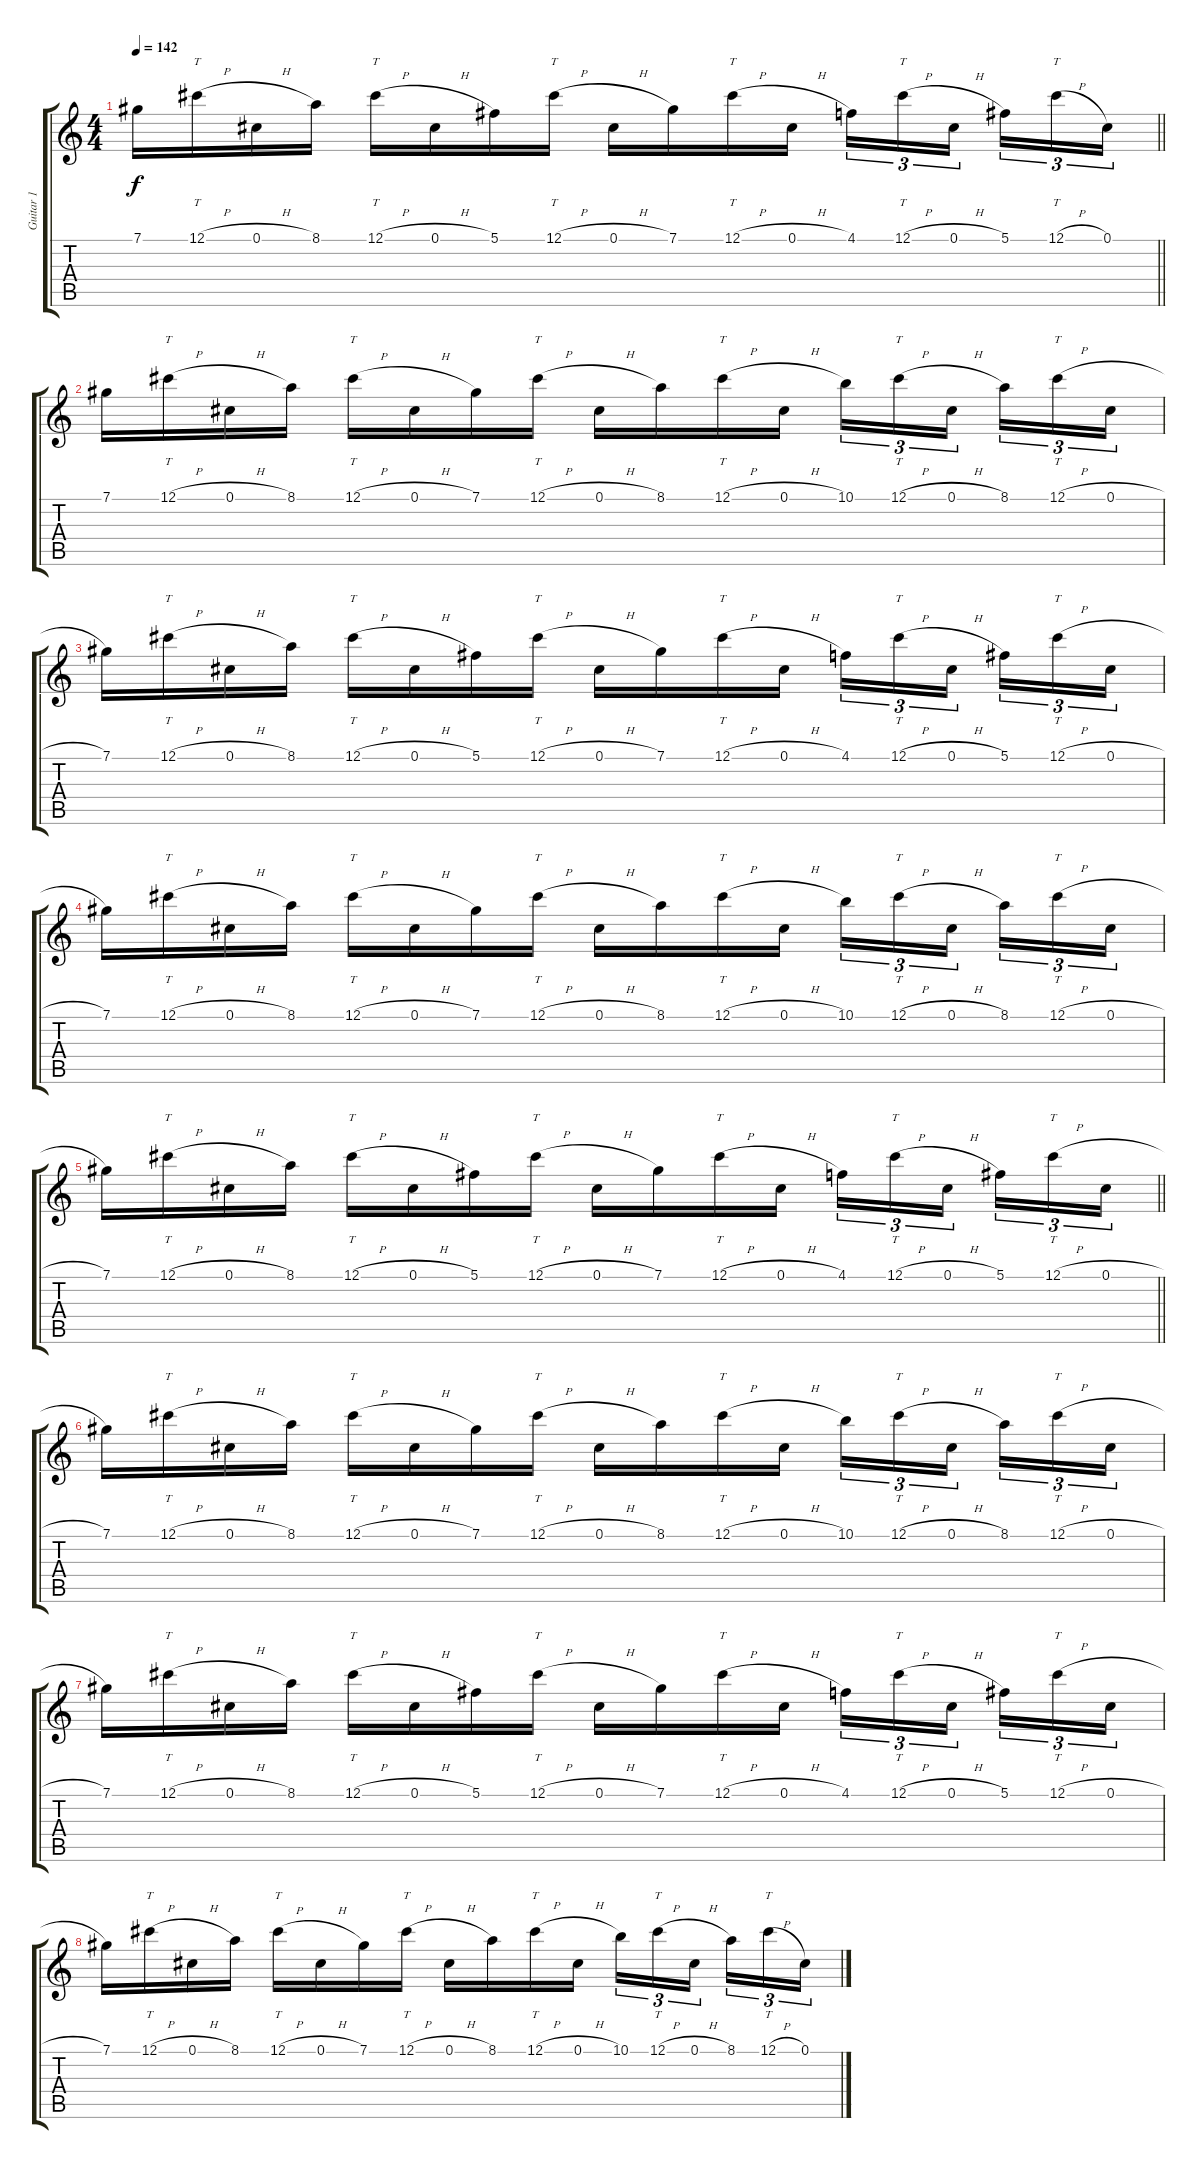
\track ("Guitar 1" "Guitar 1") {instrument distortionguitar}
\staff {score tabs}
\tuning (Db4 Ab3 E3 B2 Gb2 B1) {hide}
\ts (4 4)
\tempo 142
\clef g2
\barLineRight lightlight
\ks c
7.1.16{dy f} 12.1{h}.16{tt} 0.1{h}.16 8.1.16 12.1{h}.16{tt} 0.1{h}.16 5.1.16 12.1{h}.16{tt} 0.1{h}.16 7.1.16 12.1{h}.16{tt} 0.1{h}.16 4.1.16{tu (3 2)} 12.1{h}.16{tt tu (3 2)} 0.1{h}.16{tu (3 2) beam splitsecondary} 5.1.16{tu (3 2)} 12.1{h}.16{tt tu (3 2)} 0.1.16{tu (3 2)} |
7.1.16 12.1{h}.16{tt} 0.1{h}.16 8.1.16 12.1{h}.16{tt} 0.1{h}.16 7.1.16 12.1{h}.16{tt} 0.1{h}.16 8.1.16 12.1{h}.16{tt} 0.1{h}.16 10.1.16{tu (3 2)} 12.1{h}.16{tt tu (3 2)} 0.1{h}.16{tu (3 2) beam splitsecondary} 8.1.16{tu (3 2)} 12.1{h}.16{tt tu (3 2)} 0.1{h}.16{tu (3 2)} |
7.1.16 12.1{h}.16{tt} 0.1{h}.16 8.1.16 12.1{h}.16{tt} 0.1{h}.16 5.1.16 12.1{h}.16{tt} 0.1{h}.16 7.1.16 12.1{h}.16{tt} 0.1{h}.16 4.1.16{tu (3 2)} 12.1{h}.16{tt tu (3 2)} 0.1{h}.16{tu (3 2) beam splitsecondary} 5.1.16{tu (3 2)} 12.1{h}.16{tt tu (3 2)} 0.1{h}.16{tu (3 2)} |
7.1.16 12.1{h}.16{tt} 0.1{h}.16 8.1.16 12.1{h}.16{tt} 0.1{h}.16 7.1.16 12.1{h}.16{tt} 0.1{h}.16 8.1.16 12.1{h}.16{tt} 0.1{h}.16 10.1.16{tu (3 2)} 12.1{h}.16{tt tu (3 2)} 0.1{h}.16{tu (3 2) beam splitsecondary} 8.1.16{tu (3 2)} 12.1{h}.16{tt tu (3 2)} 0.1{h}.16{tu (3 2)} |
\barLineRight lightlight
7.1.16 12.1{h}.16{tt} 0.1{h}.16 8.1.16 12.1{h}.16{tt} 0.1{h}.16 5.1.16 12.1{h}.16{tt} 0.1{h}.16 7.1.16 12.1{h}.16{tt} 0.1{h}.16 4.1.16{tu (3 2)} 12.1{h}.16{tt tu (3 2)} 0.1{h}.16{tu (3 2) beam splitsecondary} 5.1.16{tu (3 2)} 12.1{h}.16{tt tu (3 2)} 0.1{h}.16{tu (3 2)} |
7.1.16 12.1{h}.16{tt} 0.1{h}.16 8.1.16 12.1{h}.16{tt} 0.1{h}.16 7.1.16 12.1{h}.16{tt} 0.1{h}.16 8.1.16 12.1{h}.16{tt} 0.1{h}.16 10.1.16{tu (3 2)} 12.1{h}.16{tt tu (3 2)} 0.1{h}.16{tu (3 2) beam splitsecondary} 8.1.16{tu (3 2)} 12.1{h}.16{tt tu (3 2)} 0.1{h}.16{tu (3 2)} |
7.1.16 12.1{h}.16{tt} 0.1{h}.16 8.1.16 12.1{h}.16{tt} 0.1{h}.16 5.1.16 12.1{h}.16{tt} 0.1{h}.16 7.1.16 12.1{h}.16{tt} 0.1{h}.16 4.1.16{tu (3 2)} 12.1{h}.16{tt tu (3 2)} 0.1{h}.16{tu (3 2) beam splitsecondary} 5.1.16{tu (3 2)} 12.1{h}.16{tt tu (3 2)} 0.1{h}.16{tu (3 2)} |
7.1.16 12.1{h}.16{tt} 0.1{h}.16 8.1.16 12.1{h}.16{tt} 0.1{h}.16 7.1.16 12.1{h}.16{tt} 0.1{h}.16 8.1.16 12.1{h}.16{tt} 0.1{h}.16 10.1.16{tu (3 2)} 12.1{h}.16{tt tu (3 2)} 0.1{h}.16{tu (3 2) beam splitsecondary} 8.1.16{tu (3 2)} 12.1{h}.16{tt tu (3 2)} 0.1{h}.16{tu (3 2)}
